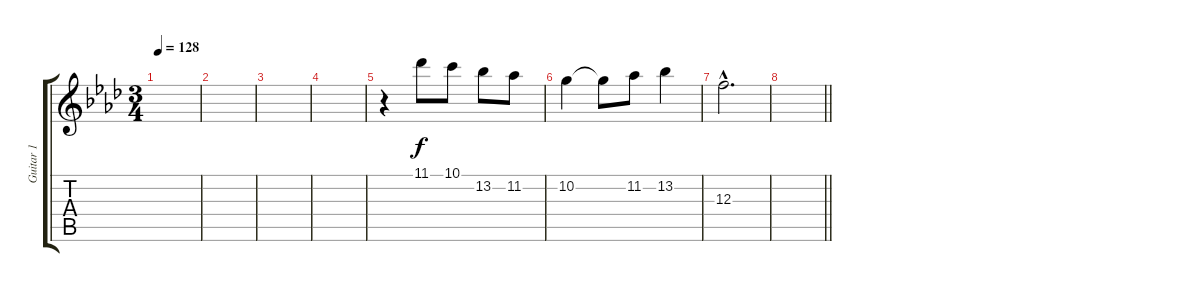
\track ("Guitar 1" "Guitar 1") {instrument acousticguitarsteel}
\staff {score tabs}
\tuning (D4 A3 F3 C3 G2 D2) {hide}
\ts (3 4)
\tempo 128
\clef g2
\ks fminor
|
|
|
|
r.4 11.1.8 10.1.8 13.2.8 11.2.8 |
10.2.4 10.2{t}.8 11.2.8 13.2.4 |
12.3{hac}.2{d} |
\barLineRight lightlight
